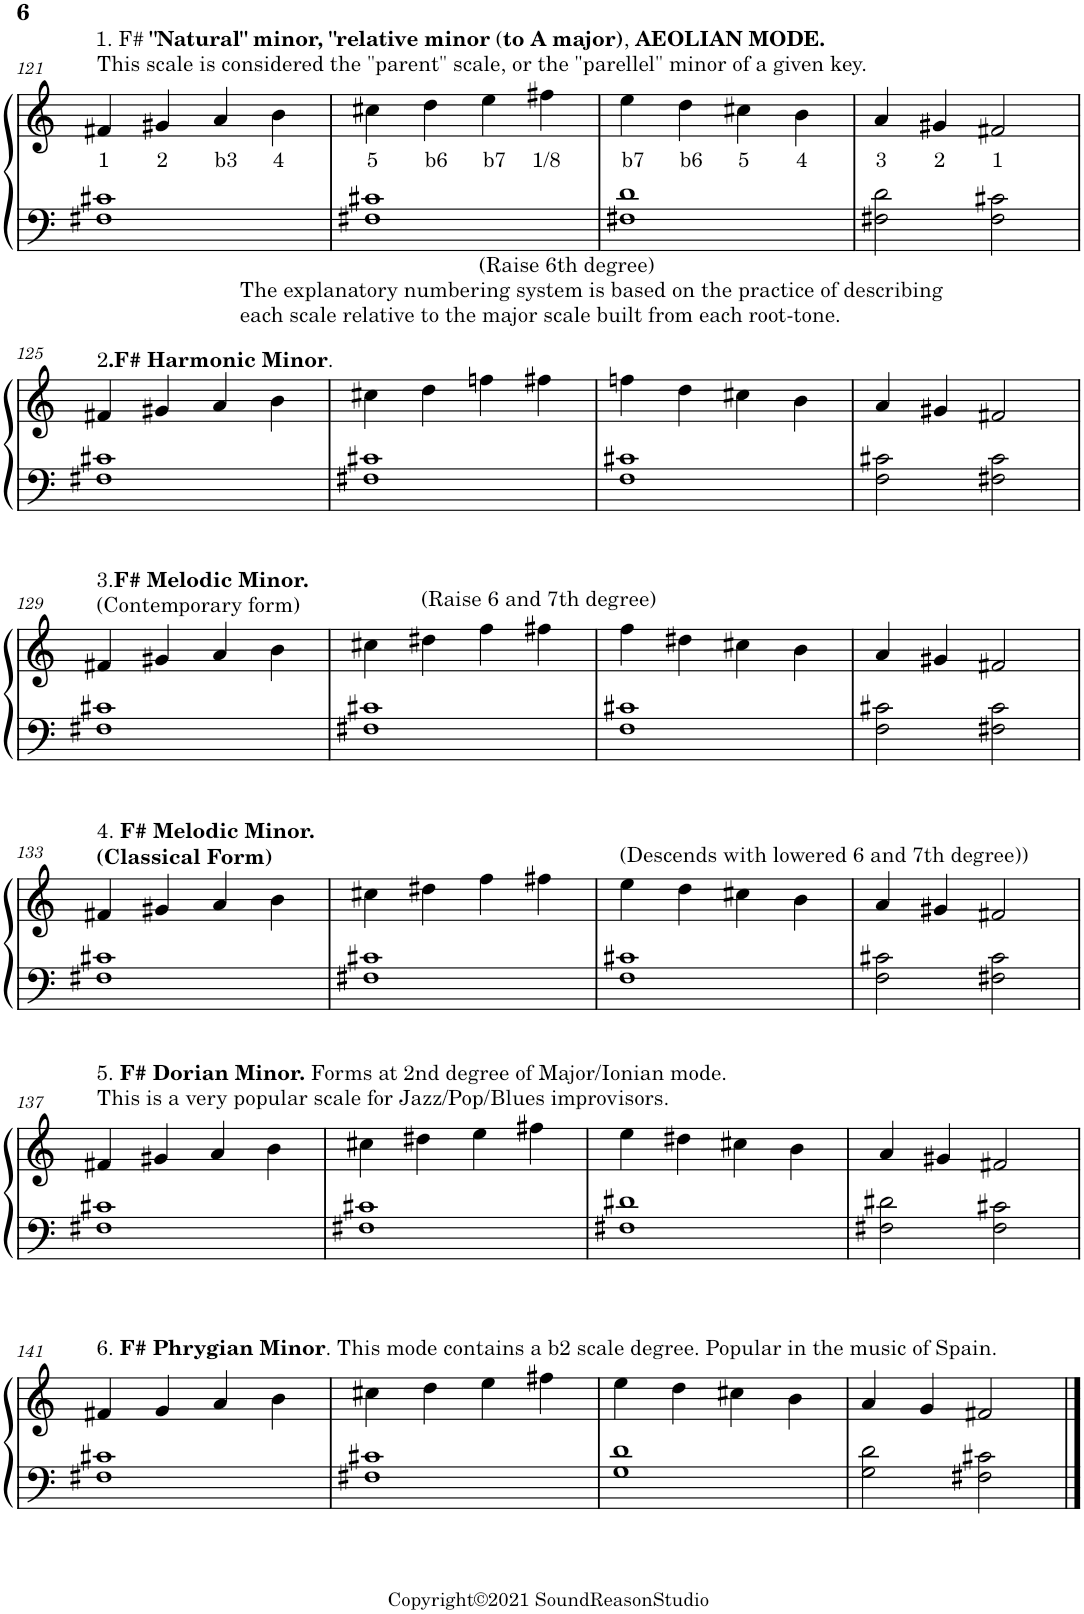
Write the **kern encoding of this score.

**kern	**kern	**text
*part1	*part1	*part1
*staff2	*staff1	*staff1
*I"Piano	*	*
*I'Pno.	*	*
!!LO:PB:g=z
*clefF4	*clefG2	*
*k[]	*k[]	*
*M4/4	*M4/4	*
=121	=121	=121
!	!LO:TX:a:t=1. F#	!
!	!LO:TX:a:B:t="Natural" minor, "relative minor	!
!	!LO:TX:a:t=(	!
!	!LO:TX:a:B:t=to A major)	!
!	!LO:TX:a:t=,	!
!	!LO:TX:a:B:t=AEOLIAN MODE.	!
!	!LO:TX:a:t=This scale is considered the "parent" scale, or the "parellel" minor of a given key.	!
!	!	!LO:LY:b
1F#X 1c#X	4f#X/	1
!	!	!LO:LY:b
.	4g#X/	2
!	!	!LO:LY:b
.	4a/	b3
!	!	!LO:LY:b
.	4b\	4
=122	=122	=122
!	!	!LO:LY:b
1F#X 1c#X	4cc#X\	5
!	!	!LO:LY:b
.	4dd\	b6
!	!	!LO:LY:b
.	4ee\	b7
!	!	!LO:LY:b
.	4ff#X\	1/8
=123	=123	=123
!	!	!LO:LY:b
1F#X 1d	4ee\	b7
!	!	!LO:LY:b
.	4dd\	b6
!	!	!LO:LY:b
.	4cc#X\	5
!	!	!LO:LY:b
.	4b\	4
=124	=124	=124
!	!	!LO:LY:b
2F#X\ 2d\	4a/	3
!	!	!LO:LY:b
.	4g#X/	2
!	!	!LO:LY:b
2F#\ 2c#X\	2f#X/	1
!!LO:LB:g=z
=125	=125	=125
!	!LO:TX:a:t=2	!
!	!LO:TX:a:B:t=.F# Harmonic Minor	!
!	!LO:TX:a:t=.	!
1F#X 1c#X	4f#X/	.
.	4g#X/	.
.	4a/	.
.	4b\	.
=126	=126	=126
1F#X 1c#X	4cc#X\	.
!	!LO:TX:a:t=The explanatory numbering system is based on the practice of describing	!
!	!LO:TX:a:t=each scale relative to the major scale built from each root-tone.	!
.	4dd\	.
!	!LO:TX:a:t=(Raise 6th degree)	!
.	4ffn\	.
.	4ff#X\	.
=127	=127	=127
1F 1c#X	4ffn\	.
.	4dd\	.
.	4cc#X\	.
.	4b\	.
=128	=128	=128
2F\ 2c#X\	4a/	.
.	4g#X/	.
2F#X\ 2c#\	2f#X/	.
!!LO:LB:g=z
=129	=129	=129
!	!LO:TX:a:t=3.	!
!	!LO:TX:a:B:t=F# Melodic Minor.	!
!	!LO:TX:a:t=(Contemporary form)	!
1F#X 1c#X	4f#X/	.
.	4g#X/	.
.	4a/	.
.	4b\	.
=130	=130	=130
1F#X 1c#X	4cc#X\	.
!	!LO:TX:a:t=(Raise 6 and 7th degree)	!
.	4dd#X\	.
.	4ff\	.
.	4ff#X\	.
=131	=131	=131
1F 1c#X	4ff\	.
.	4dd#X\	.
.	4cc#X\	.
.	4b\	.
=132	=132	=132
2F\ 2c#X\	4a/	.
.	4g#X/	.
2F#X\ 2c#\	2f#X/	.
!!LO:LB:g=z
=133	=133	=133
!	!LO:TX:a:t=4.	!
!	!LO:TX:a:B:t=F# Melodic Minor.	!
!	!LO:TX:a:t=(Classical Form)	!
1F#X 1c#X	4f#X/	.
.	4g#X/	.
.	4a/	.
.	4b\	.
=134	=134	=134
1F#X 1c#X	4cc#X\	.
.	4dd#X\	.
.	4ff\	.
.	4ff#X\	.
=135	=135	=135
!	!LO:TX:a:t=(Descends with lowered 6 and 7th degree))	!
1F 1c#X	4ee\	.
.	4dd\	.
.	4cc#X\	.
.	4b\	.
=136	=136	=136
2F\ 2c#X\	4a/	.
.	4g#X/	.
2F#X\ 2c#\	2f#X/	.
!!LO:LB:g=z
=137	=137	=137
!	!LO:TX:a:t=5.	!
!	!LO:TX:a:B:t=F# Dorian Minor.	!
!	!LO:TX:a:t=Forms at 2nd degree of Major/Ionian mode.	!
!	!LO:TX:a:t=This is a very popular scale for Jazz/Pop/Blues improvisors.	!
1F#X 1c#X	4f#X/	.
.	4g#X/	.
.	4a/	.
.	4b\	.
=138	=138	=138
1F#X 1c#X	4cc#X\	.
.	4dd#X\	.
.	4ee\	.
.	4ff#X\	.
=139	=139	=139
1F#X 1d#X	4ee\	.
.	4dd#X\	.
.	4cc#X\	.
.	4b\	.
=140	=140	=140
2F#X\ 2d#X\	4a/	.
.	4g#X/	.
2F#\ 2c#X\	2f#X/	.
!!LO:LB:g=z
=141	=141	=141
!	!LO:TX:a:t=6.	!
!	!LO:TX:a:B:t=F# Phrygian Minor	!
!	!LO:TX:a:t=. This mode contains a b2 scale degree. Popular in the music of Spain.	!
1F#X 1c#X	4f#X/	.
.	4g/	.
.	4a/	.
.	4b\	.
=142	=142	=142
1F#X 1c#X	4cc#X\	.
.	4dd\	.
.	4ee\	.
.	4ff#X\	.
=143	=143	=143
1G 1d	4ee\	.
.	4dd\	.
.	4cc#X\	.
.	4b\	.
=144	=144	=144
2G\ 2d\	4a/	.
.	4g/	.
2F#X\ 2c#X\	2f#X/	.
==	==	==
*-	*-	*-
